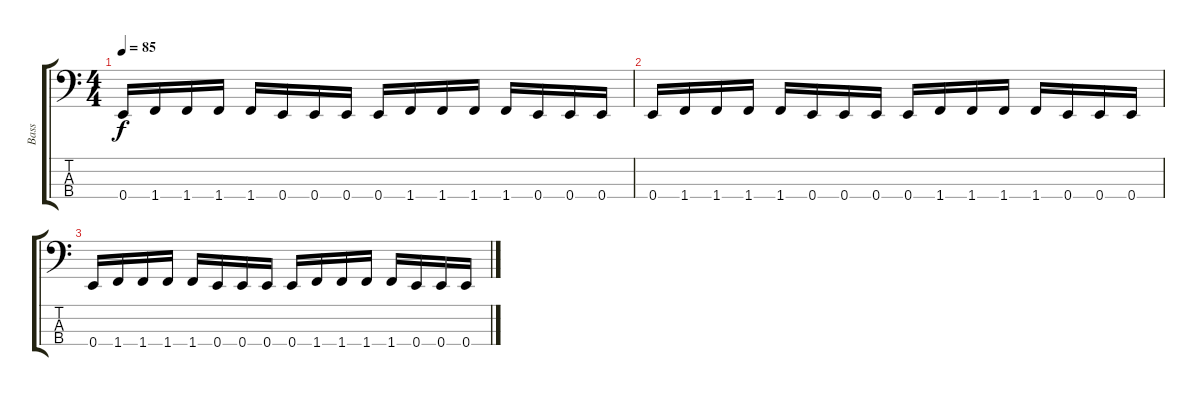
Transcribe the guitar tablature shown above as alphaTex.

\track ("Bass" "Bass") {instrument electricbassfinger}
\staff {score tabs}
\tuning (G2 D2 A1 E1) {hide}
\ts (4 4)
\tempo 85
\clef f4
\ks c
0.4.16{dy f} 1.4.16 1.4.16 1.4.16 1.4.16 0.4.16 0.4.16 0.4.16 0.4.16 1.4.16 1.4.16 1.4.16 1.4.16 0.4.16 0.4.16 0.4.16 |
0.4.16 1.4.16 1.4.16 1.4.16 1.4.16 0.4.16 0.4.16 0.4.16 0.4.16 1.4.16 1.4.16 1.4.16 1.4.16 0.4.16 0.4.16 0.4.16 |
0.4.16 1.4.16 1.4.16 1.4.16 1.4.16 0.4.16 0.4.16 0.4.16 0.4.16 1.4.16 1.4.16 1.4.16 1.4.16 0.4.16 0.4.16 0.4.16
